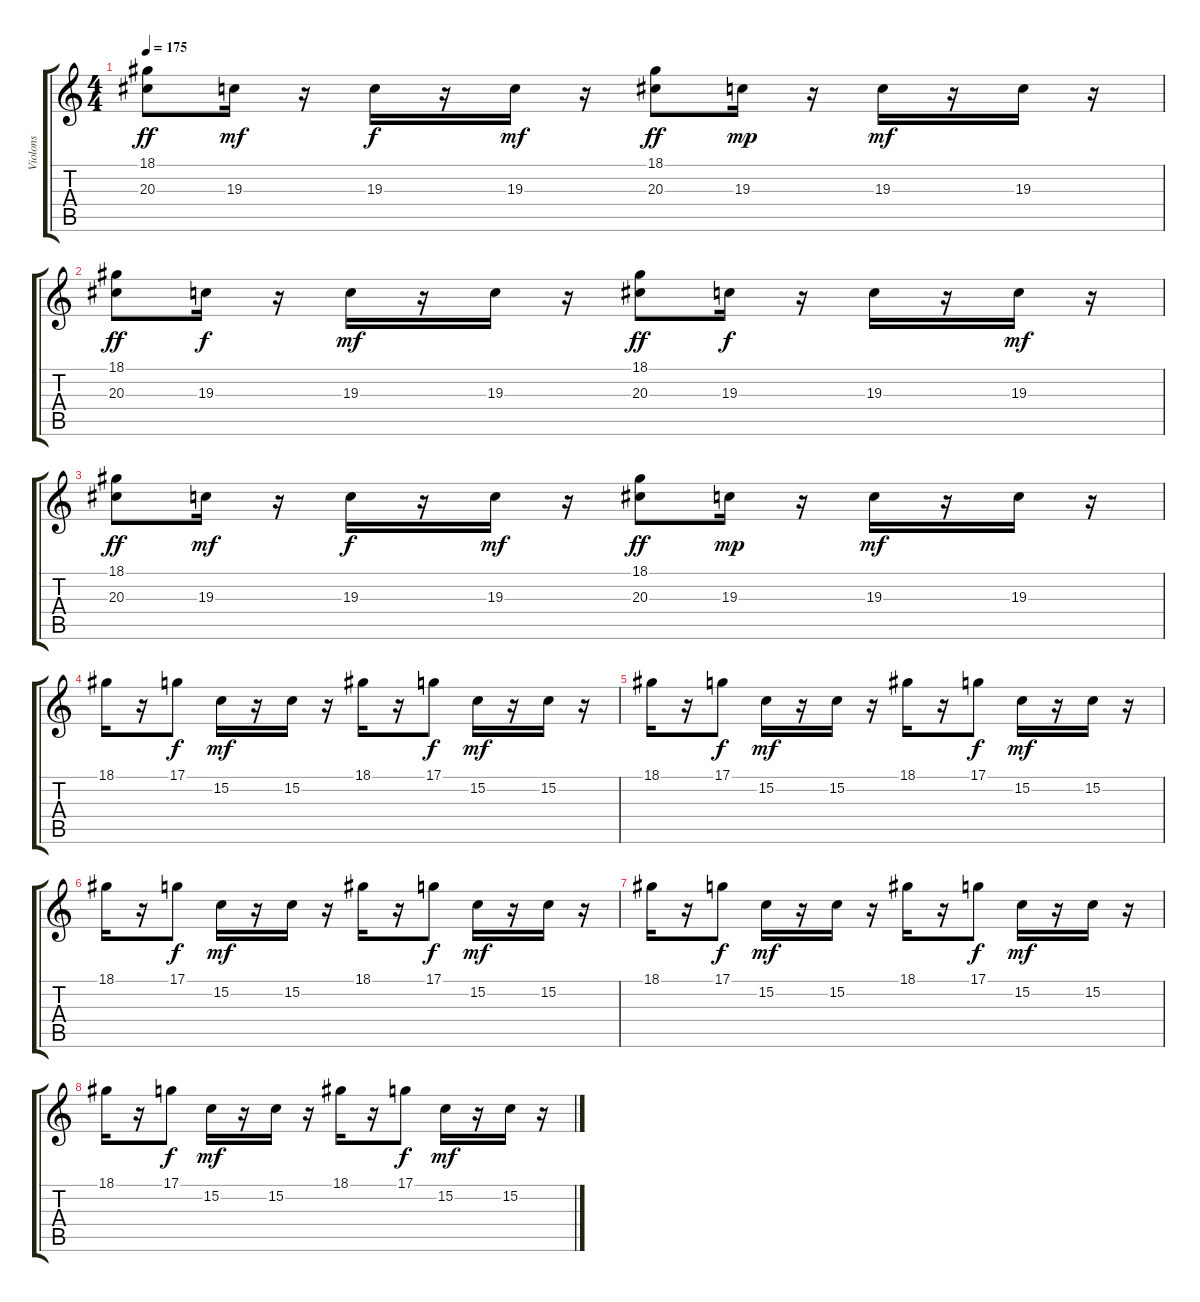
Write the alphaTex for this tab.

\track ("Violons" "Violons") {instrument violin}
\staff {score tabs}
\tuning (D4 A3 F3 C3 G2 C2) {hide}
\ts (4 4)
\tempo 175
\clef g2
\ks c
(18.1 20.3).8{dy ff} 19.3.16{dy mf} r.16 19.3.16{dy f} r.16 19.3.16{dy mf} r.16 (18.1 20.3).8{dy ff} 19.3.16{dy mp} r.16 19.3.16{dy mf} r.16 19.3.16 r.16 |
(18.1 20.3).8{dy ff} 19.3.16{dy f} r.16 19.3.16{dy mf} r.16 19.3.16 r.16 (18.1 20.3).8{dy ff} 19.3.16{dy f} r.16 19.3.16 r.16 19.3.16{dy mf} r.16 |
(18.1 20.3).8{dy ff} 19.3.16{dy mf} r.16 19.3.16{dy f} r.16 19.3.16{dy mf} r.16 (18.1 20.3).8{dy ff} 19.3.16{dy mp} r.16 19.3.16{dy mf} r.16 19.3.16 r.16 |
18.1.16 r.16 17.1.8{dy f} 15.2.16{dy mf} r.16 15.2.16 r.16 18.1.16 r.16 17.1.8{dy f} 15.2.16{dy mf} r.16 15.2.16 r.16 |
18.1.16 r.16 17.1.8{dy f} 15.2.16{dy mf} r.16 15.2.16 r.16 18.1.16 r.16 17.1.8{dy f} 15.2.16{dy mf} r.16 15.2.16 r.16 |
18.1.16 r.16 17.1.8{dy f} 15.2.16{dy mf} r.16 15.2.16 r.16 18.1.16 r.16 17.1.8{dy f} 15.2.16{dy mf} r.16 15.2.16 r.16 |
18.1.16 r.16 17.1.8{dy f} 15.2.16{dy mf} r.16 15.2.16 r.16 18.1.16 r.16 17.1.8{dy f} 15.2.16{dy mf} r.16 15.2.16 r.16 |
18.1.16{volume 7} r.16 17.1.8{dy f} 15.2.16{dy mf} r.16 15.2.16 r.16 18.1.16 r.16 17.1.8{dy f} 15.2.16{dy mf} r.16 15.2.16 r.16
